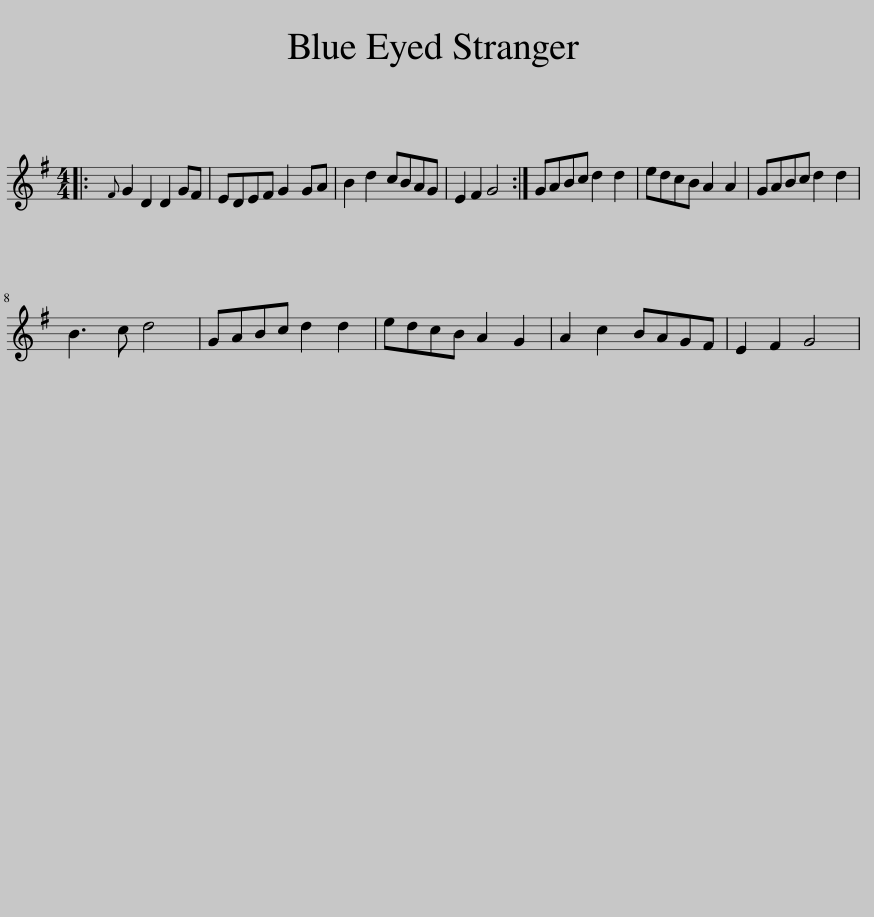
X:1
L:1/8
M:4/4
I:linebreak $
K:G
V:1 treble
V:1
|:{F} G2 D2 D2 GF | EDEF G2 GA | B2 d2 cBAG | E2 F2 G4 :| GABc d2 d2 | %5
 edcB A2 A2 | GABc d2 d2 |$ B3 c d4 | GABc d2 d2 | edcB A2 G2 | %10
 A2 c2 BAGF | E2 F2 G4 | %12
